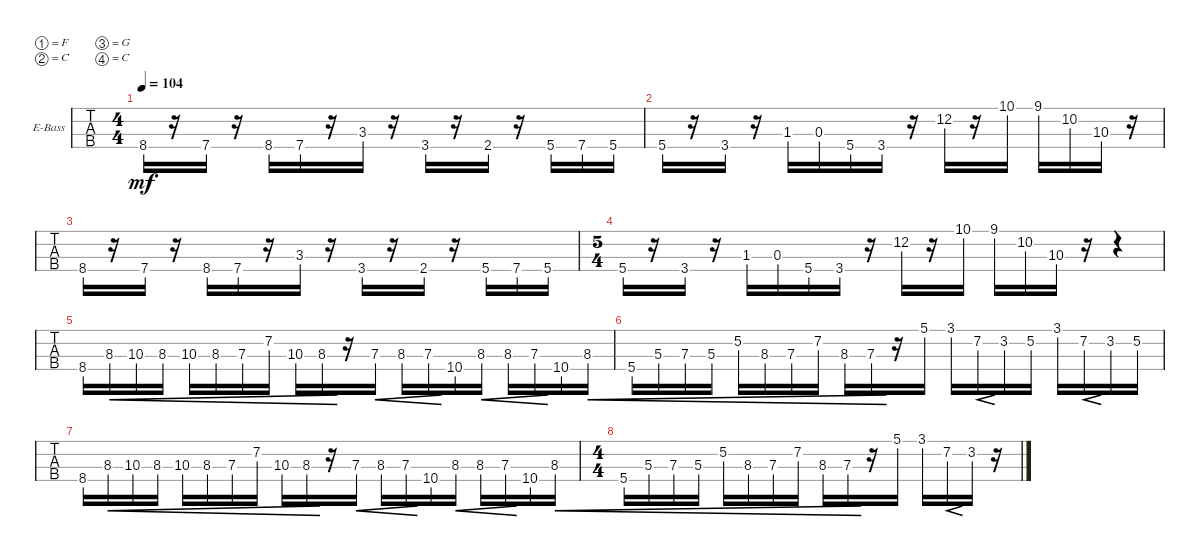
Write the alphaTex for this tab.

\defaultSystemsLayout 4
\bracketExtendMode groupsimilarinstruments
\firstSystemTrackNameOrientation horizontal
\otherSystemsTrackNameOrientation horizontal
\track ("Electric Bass" "E-Bass") {instrument electricbassfinger}
\staff {tabs}
\tuning (F2 C2 G1 C1)
\ts (4 4)
\tempo 104
\clef f4
\ks c
8.4.16{dy mf} r.16 7.4.16 r.16 8.4.16 7.4.16 r.16 3.3.16 r.16 3.4.16 r.16 2.4.16 r.16 5.4.16 7.4.16 5.4.16 |
5.4.16 r.16 3.4.16 r.16 1.3.16 0.3.16 5.4.16 3.4.16 r.16 12.2.16 r.16 10.1.16 9.1.16 10.2.16 10.3.16 r.16 |
8.4.16 r.16 7.4.16 r.16 8.4.16 7.4.16 r.16 3.3.16 r.16 3.4.16 r.16 2.4.16 r.16 5.4.16 7.4.16 5.4.16 |
\ts (5 4)
5.4.16 r.16 3.4.16 r.16 1.3.16 0.3.16 5.4.16 3.4.16 r.16 12.2.16 r.16 10.1.16 9.1.16 10.2.16 10.3.16 r.16 r.4 |
8.4.16 8.3.16{cre} 10.3.16{cre} 8.3.16{cre} 10.3.16{cre} 8.3.16{cre} 7.3.16{cre} 7.2.16{cre} 10.3.16{cre} 8.3.16{cre} r.16 7.3.16{cre} 8.3.16{cre} 7.3.16{cre} 10.4.16 8.3.16{cre} 8.3.16{cre} 7.3.16{cre} 10.4.16 8.3.16{cre} |
5.4.16{cre} 5.3.16{cre} 7.3.16{cre} 5.3.16{cre} 5.2.16{cre} 8.3.16{cre} 7.3.16{cre} 7.2.16{cre} 8.3.16{cre} 7.3.16{cre} r.16 5.1.16 3.1.16 7.2.16{cre} 3.2.16 5.2.16 3.1.16 7.2.16{cre} 3.2.16 5.2.16 |
8.4.16 8.3.16{cre} 10.3.16{cre} 8.3.16{cre} 10.3.16{cre} 8.3.16{cre} 7.3.16{cre} 7.2.16{cre} 10.3.16{cre} 8.3.16{cre} r.16 7.3.16{cre} 8.3.16{cre} 7.3.16{cre} 10.4.16 8.3.16{cre} 8.3.16{cre} 7.3.16{cre} 10.4.16 8.3.16{cre} |
\ts (4 4)
5.4.16{cre} 5.3.16{cre} 7.3.16{cre} 5.3.16{cre} 5.2.16{cre} 8.3.16{cre} 7.3.16{cre} 7.2.16{cre} 8.3.16{cre} 7.3.16{cre} r.16 5.1.16 3.1.16 7.2.16{cre} 3.2.16 r.16
